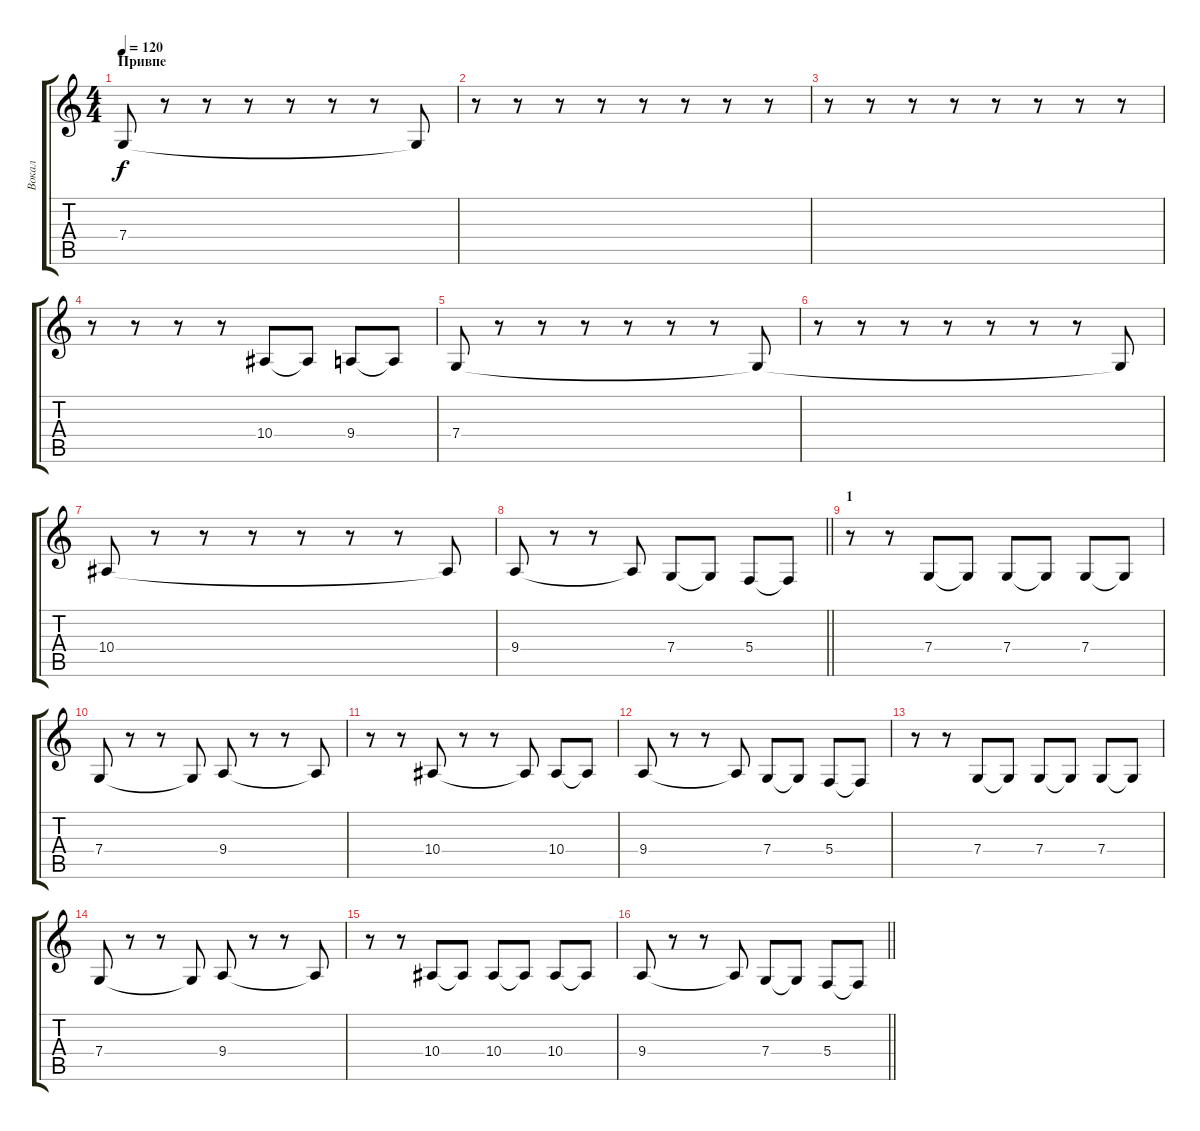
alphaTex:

\track ("Вокал" "Вокал") {instrument pad4choir}
\staff {score tabs}
\tuning (D4 A3 F3 C3 G2 C2) {hide}
\ts (4 4)
\section ("" "Привпе")
\tempo 120
\clef g2
\ks c
7.4.8{dy f} r.8 r.8 r.8 r.8 r.8 r.8 7.4{t}.8 |
r.8 r.8 r.8 r.8 r.8 r.8 r.8 r.8 |
r.8 r.8 r.8 r.8 r.8 r.8 r.8 r.8 |
r.8 r.8 r.8 r.8 10.4.8 10.4{t}.8 9.4.8 9.4{t}.8 |
7.4.8 r.8 r.8 r.8 r.8 r.8 r.8 7.4{t}.8 |
r.8 r.8 r.8 r.8 r.8 r.8 r.8 7.4{t}.8 |
10.4.8 r.8 r.8 r.8 r.8 r.8 r.8 10.4{t}.8 |
\barLineRight lightlight
9.4.8 r.8 r.8 9.4{t}.8 7.4.8 7.4{t}.8 5.4.8 5.4{t}.8 |
\section ("" "1")
r.8 r.8 7.4.8 7.4{t}.8 7.4.8 7.4{t}.8 7.4.8 7.4{t}.8 |
7.4.8 r.8 r.8 7.4{t}.8 9.4.8 r.8 r.8 9.4{t}.8 |
r.8 r.8 10.4.8 r.8 r.8 10.4{t}.8 10.4.8 10.4{t}.8 |
9.4.8 r.8 r.8 9.4{t}.8 7.4.8 7.4{t}.8 5.4.8 5.4{t}.8 |
r.8 r.8 7.4.8 7.4{t}.8 7.4.8 7.4{t}.8 7.4.8 7.4{t}.8 |
7.4.8 r.8 r.8 7.4{t}.8 9.4.8 r.8 r.8 9.4{t}.8 |
r.8 r.8 10.4.8 10.4{t}.8 10.4.8 10.4{t}.8 10.4.8 10.4{t}.8 |
\barLineRight lightlight
9.4.8 r.8 r.8 9.4{t}.8 7.4.8 7.4{t}.8 5.4.8 5.4{t}.8
